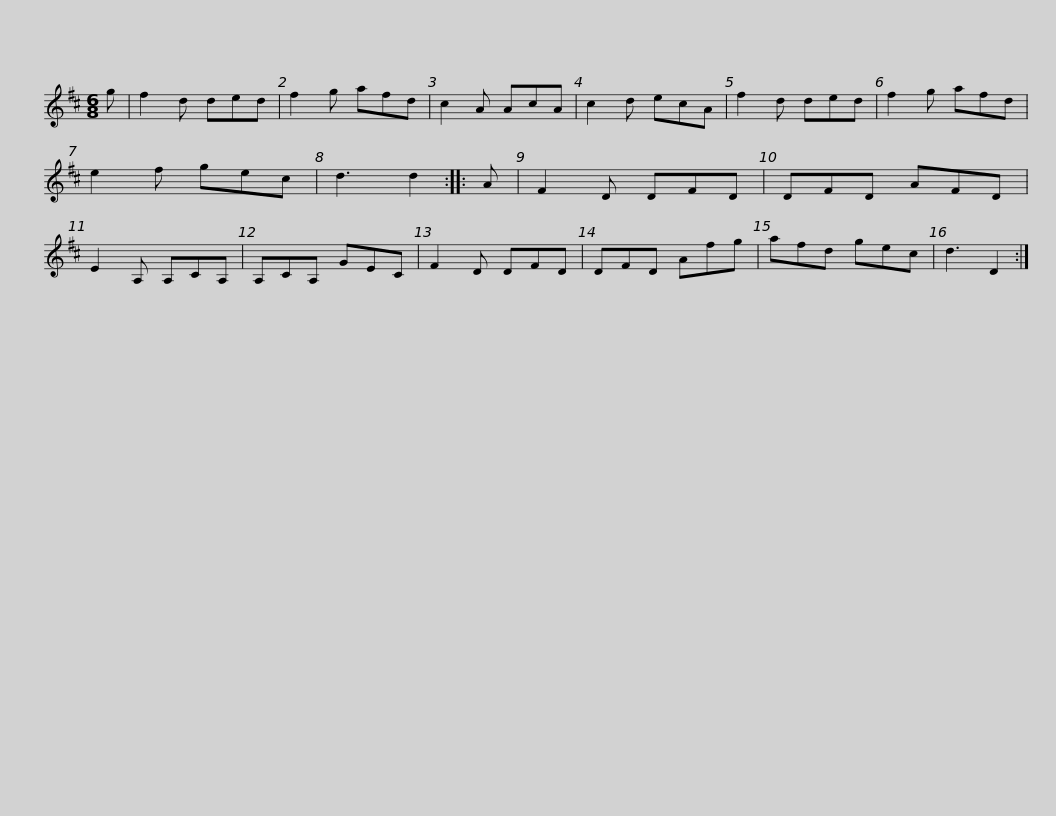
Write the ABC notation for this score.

X:1
L:1/8
M:6/8
I:linebreak $
K:D
V:1 treble
V:1
 g | f2 d ded | f2 g afd | c2 A AcA | c2 d ecA | %5
 f2 d ded | f2 g afd | e2 f gec | d3 d2 :: A |$ %10
 F2 D DFD | DFD AFD | E2 A, A,CA, | A,CA, GEC | F2 D DFD | %15
 DFD Afg | afd gec |$ d3 D2 :| %18
